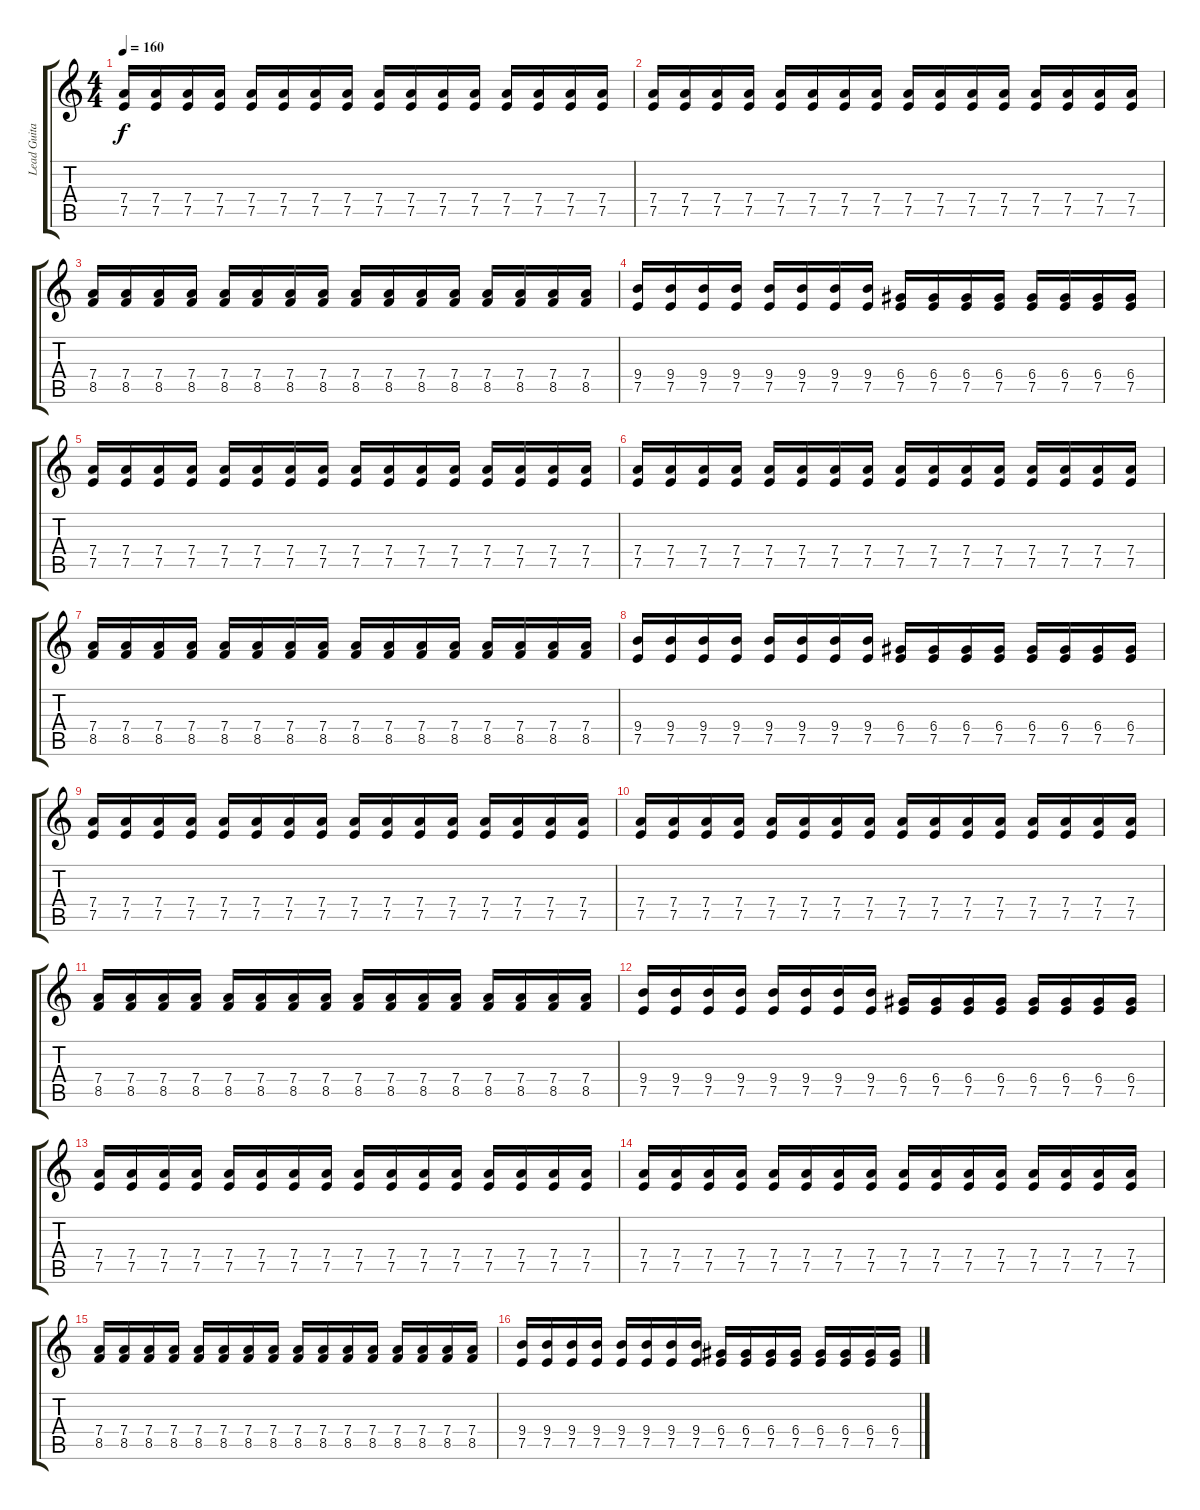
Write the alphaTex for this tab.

\track ("Lead Guitar" "Lead Guita") {instrument distortionguitar}
\staff {score tabs}
\tuning (E4 B3 G3 D3 A2 E2) {hide}
\ts (4 4)
\tempo 160
\clef g2
\ks c
(7.4 7.5).16{dy f} (7.4 7.5).16 (7.4 7.5).16 (7.4 7.5).16 (7.4 7.5).16 (7.4 7.5).16 (7.4 7.5).16 (7.4 7.5).16 (7.4 7.5).16 (7.4 7.5).16 (7.4 7.5).16 (7.4 7.5).16 (7.4 7.5).16 (7.4 7.5).16 (7.4 7.5).16 (7.4 7.5).16 |
(7.4 7.5).16 (7.4 7.5).16 (7.4 7.5).16 (7.4 7.5).16 (7.4 7.5).16 (7.4 7.5).16 (7.4 7.5).16 (7.4 7.5).16 (7.4 7.5).16 (7.4 7.5).16 (7.4 7.5).16 (7.4 7.5).16 (7.4 7.5).16 (7.4 7.5).16 (7.4 7.5).16 (7.4 7.5).16 |
(7.4 8.5).16 (7.4 8.5).16 (7.4 8.5).16 (7.4 8.5).16 (7.4 8.5).16 (7.4 8.5).16 (7.4 8.5).16 (7.4 8.5).16 (7.4 8.5).16 (7.4 8.5).16 (7.4 8.5).16 (7.4 8.5).16 (7.4 8.5).16 (7.4 8.5).16 (7.4 8.5).16 (7.4 8.5).16 |
(9.4 7.5).16 (9.4 7.5).16 (9.4 7.5).16 (9.4 7.5).16 (9.4 7.5).16 (9.4 7.5).16 (9.4 7.5).16 (9.4 7.5).16 (6.4 7.5).16 (6.4 7.5).16 (6.4 7.5).16 (6.4 7.5).16 (6.4 7.5).16 (6.4 7.5).16 (6.4 7.5).16 (6.4 7.5).16 |
(7.4 7.5).16 (7.4 7.5).16 (7.4 7.5).16 (7.4 7.5).16 (7.4 7.5).16 (7.4 7.5).16 (7.4 7.5).16 (7.4 7.5).16 (7.4 7.5).16 (7.4 7.5).16 (7.4 7.5).16 (7.4 7.5).16 (7.4 7.5).16 (7.4 7.5).16 (7.4 7.5).16 (7.4 7.5).16 |
(7.4 7.5).16 (7.4 7.5).16 (7.4 7.5).16 (7.4 7.5).16 (7.4 7.5).16 (7.4 7.5).16 (7.4 7.5).16 (7.4 7.5).16 (7.4 7.5).16 (7.4 7.5).16 (7.4 7.5).16 (7.4 7.5).16 (7.4 7.5).16 (7.4 7.5).16 (7.4 7.5).16 (7.4 7.5).16 |
(7.4 8.5).16 (7.4 8.5).16 (7.4 8.5).16 (7.4 8.5).16 (7.4 8.5).16 (7.4 8.5).16 (7.4 8.5).16 (7.4 8.5).16 (7.4 8.5).16 (7.4 8.5).16 (7.4 8.5).16 (7.4 8.5).16 (7.4 8.5).16 (7.4 8.5).16 (7.4 8.5).16 (7.4 8.5).16 |
(9.4 7.5).16 (9.4 7.5).16 (9.4 7.5).16 (9.4 7.5).16 (9.4 7.5).16 (9.4 7.5).16 (9.4 7.5).16 (9.4 7.5).16 (6.4 7.5).16 (6.4 7.5).16 (6.4 7.5).16 (6.4 7.5).16 (6.4 7.5).16 (6.4 7.5).16 (6.4 7.5).16 (6.4 7.5).16 |
(7.4 7.5).16 (7.4 7.5).16 (7.4 7.5).16 (7.4 7.5).16 (7.4 7.5).16 (7.4 7.5).16 (7.4 7.5).16 (7.4 7.5).16 (7.4 7.5).16 (7.4 7.5).16 (7.4 7.5).16 (7.4 7.5).16 (7.4 7.5).16 (7.4 7.5).16 (7.4 7.5).16 (7.4 7.5).16 |
(7.4 7.5).16 (7.4 7.5).16 (7.4 7.5).16 (7.4 7.5).16 (7.4 7.5).16 (7.4 7.5).16 (7.4 7.5).16 (7.4 7.5).16 (7.4 7.5).16 (7.4 7.5).16 (7.4 7.5).16 (7.4 7.5).16 (7.4 7.5).16 (7.4 7.5).16 (7.4 7.5).16 (7.4 7.5).16 |
(7.4 8.5).16 (7.4 8.5).16 (7.4 8.5).16 (7.4 8.5).16 (7.4 8.5).16 (7.4 8.5).16 (7.4 8.5).16 (7.4 8.5).16 (7.4 8.5).16 (7.4 8.5).16 (7.4 8.5).16 (7.4 8.5).16 (7.4 8.5).16 (7.4 8.5).16 (7.4 8.5).16 (7.4 8.5).16 |
(9.4 7.5).16 (9.4 7.5).16 (9.4 7.5).16 (9.4 7.5).16 (9.4 7.5).16 (9.4 7.5).16 (9.4 7.5).16 (9.4 7.5).16 (6.4 7.5).16 (6.4 7.5).16 (6.4 7.5).16 (6.4 7.5).16 (6.4 7.5).16 (6.4 7.5).16 (6.4 7.5).16 (6.4 7.5).16 |
(7.4 7.5).16 (7.4 7.5).16 (7.4 7.5).16 (7.4 7.5).16 (7.4 7.5).16 (7.4 7.5).16 (7.4 7.5).16 (7.4 7.5).16 (7.4 7.5).16 (7.4 7.5).16 (7.4 7.5).16 (7.4 7.5).16 (7.4 7.5).16 (7.4 7.5).16 (7.4 7.5).16 (7.4 7.5).16 |
(7.4 7.5).16 (7.4 7.5).16 (7.4 7.5).16 (7.4 7.5).16 (7.4 7.5).16 (7.4 7.5).16 (7.4 7.5).16 (7.4 7.5).16 (7.4 7.5).16 (7.4 7.5).16 (7.4 7.5).16 (7.4 7.5).16 (7.4 7.5).16 (7.4 7.5).16 (7.4 7.5).16 (7.4 7.5).16 |
(7.4 8.5).16 (7.4 8.5).16 (7.4 8.5).16 (7.4 8.5).16 (7.4 8.5).16 (7.4 8.5).16 (7.4 8.5).16 (7.4 8.5).16 (7.4 8.5).16 (7.4 8.5).16 (7.4 8.5).16 (7.4 8.5).16 (7.4 8.5).16 (7.4 8.5).16 (7.4 8.5).16 (7.4 8.5).16 |
(9.4 7.5).16 (9.4 7.5).16 (9.4 7.5).16 (9.4 7.5).16 (9.4 7.5).16 (9.4 7.5).16 (9.4 7.5).16 (9.4 7.5).16 (6.4 7.5).16 (6.4 7.5).16 (6.4 7.5).16 (6.4 7.5).16 (6.4 7.5).16 (6.4 7.5).16 (6.4 7.5).16 (6.4 7.5).16
